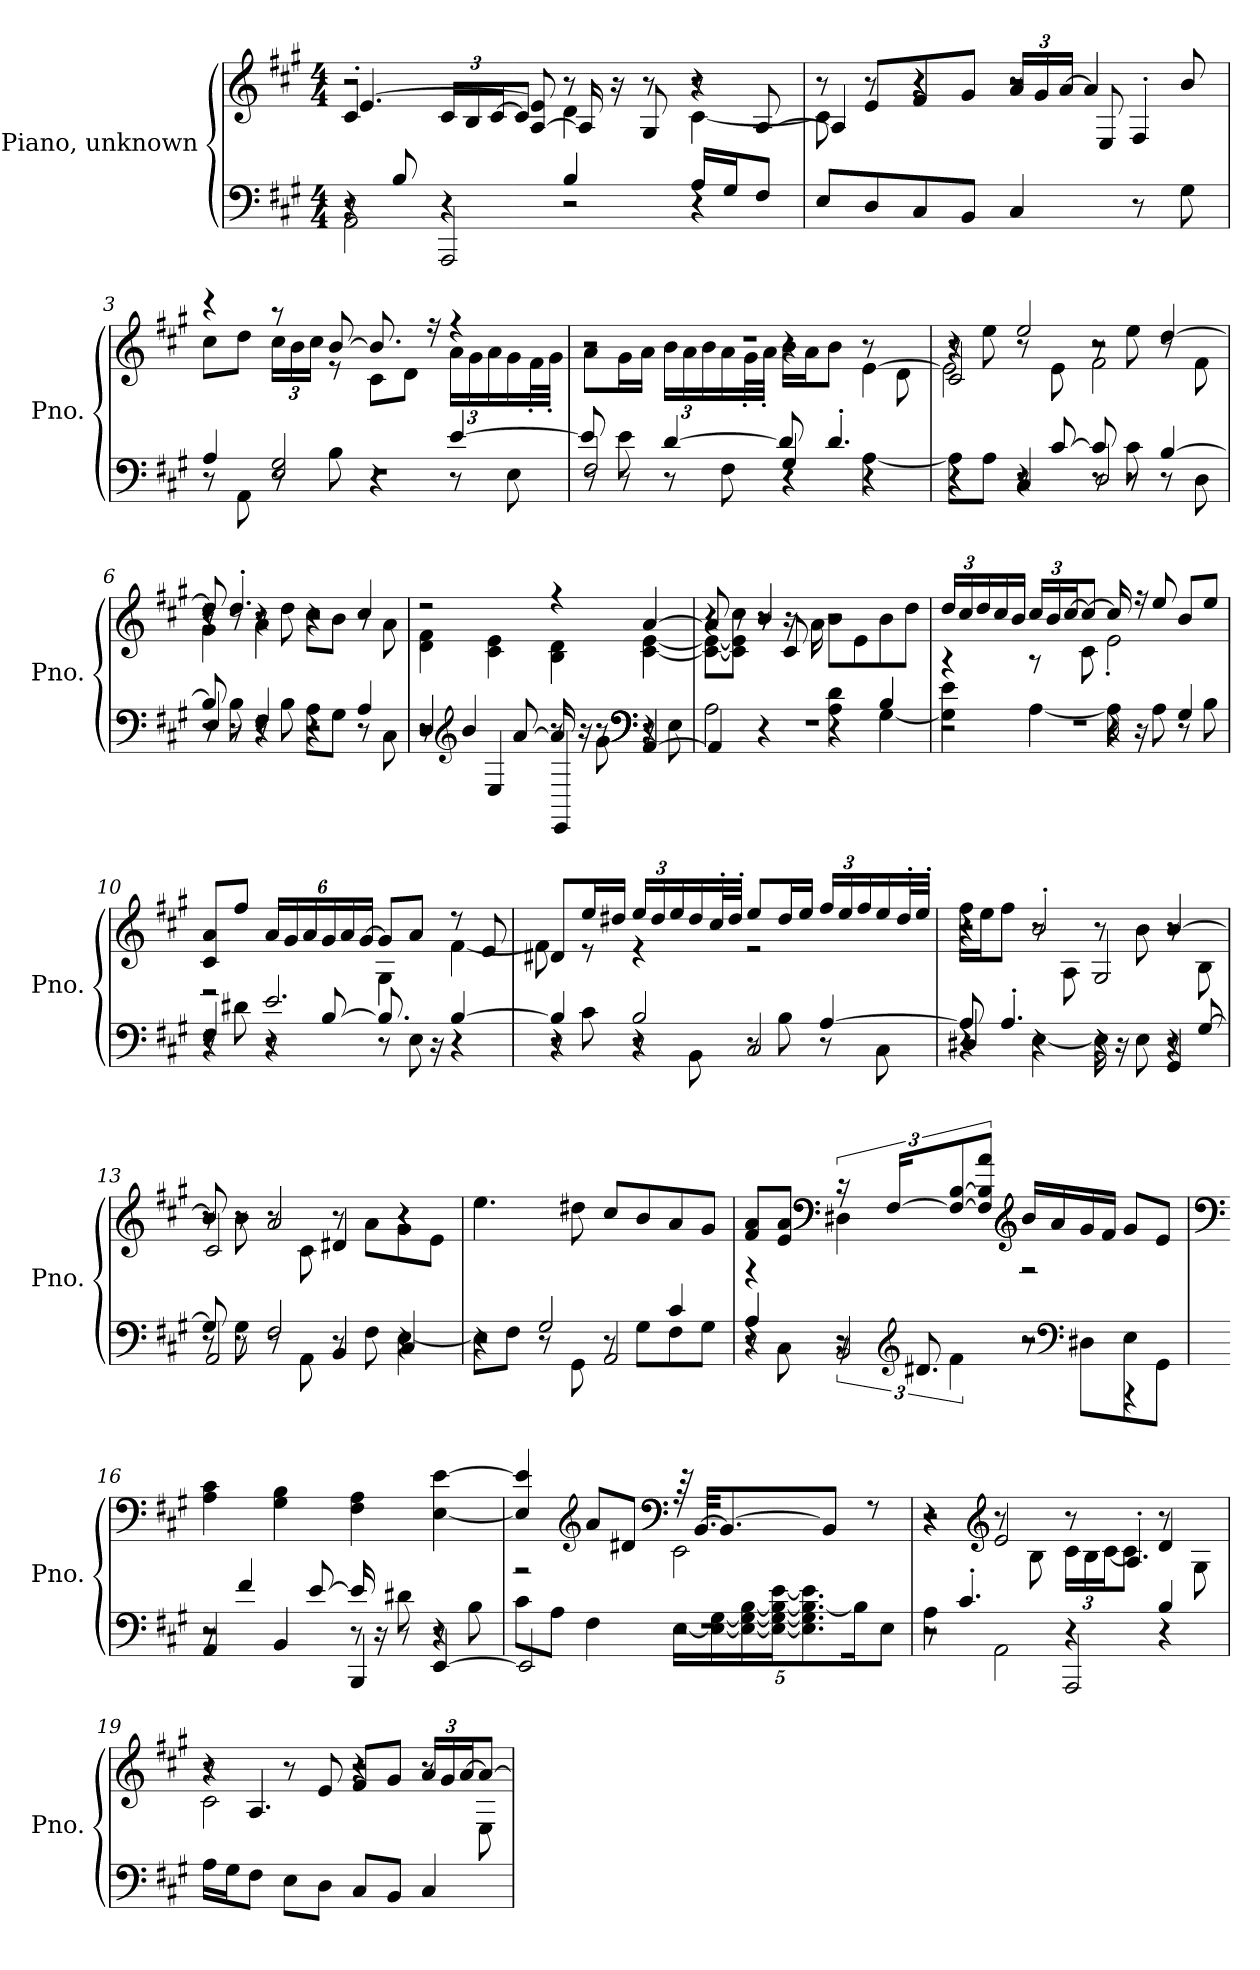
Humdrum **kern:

**kern	**kern
*part1	*part1
*staff2	*staff1
*I"Piano, unknown	*
*I'Pno.	*
*clefF4	*clefG2
*k[f#c#g#]	*k[f#c#g#]
*M4/4	*M4/4
*MM120	*MM120
=1	=1
*^	*^
*	*^	*	*^
8r	2AA\	4r	4c#'/	2r	[4.e/
8B/	.	.	.	.	.
*	*	*	*Xbrackettup	*	*
4r	.	2AAA/	24c#/LL	.	.
.	.	.	24B/	.	.
.	.	.	[24c#/J	.	.
.	.	.	8c#/J]	.	[8A/ 8e/]
4B/	2r	.	8r	4d\	16A/]
.	.	.	.	.	16r
.	.	.	8G#/	.	8r
16A/LL	.	4r	4r	[4c#\	8r
16G#/J	.	.	.	.	.
8F#/J	.	.	.	.	[8A/
*v	*v	*v	*	*	*
=2	=2	=2	=2
8E/L	8r	8c#\]	4A/]
8D/	8e/L	8r	.
8C#/	8f#/	4r	4r
8BB/J	8g#/J	.	.
4C#/	24a/LL	2r	8r
.	24g#/	.	.
.	[24a/JJ	.	.
.	4a/]	.	8E/
8r	.	.	4F#'/
8G#\	8b/	.	.
*	*	*v	*v
!!LO:LB:g=z
=3	=3	=3
*^	*	*
*	*^	*	*
1r	8r	4A/	4r	8cc#\L
.	8AA\	.	.	8dd\J
.	8r	2E/ 2G#/	8r	24cc#\LL
.	.	.	.	24b\
.	.	.	.	24cc#\JJ
.	8B\	.	[8b/	8r
.	4r	.	8.b/]	8c#\L
.	.	.	.	8d\J
.	.	.	16r	.
.	8r	[4e/	4r	24a\LL
.	.	.	.	24g#\
.	.	.	.	24a\
.	8E\	.	.	16g#\
.	.	.	.	32f#'\L
.	.	.	.	32g#'\JJJ
=4	=4	=4	=4	=4
*	*	*	*	*^
2F#/	8r	8e/]	1r	8a\L	2r
.	8e\	8r	.	16g#\L	.
.	.	.	.	16a\JJ	.
.	8r	[4d/	.	24b\LL	.
.	.	.	.	24a\	.
.	.	.	.	24b\	.
.	8F#\	.	.	16a\	.
.	.	.	.	32g#'\L	.
.	.	.	.	32a'\JJJ	.
4G#/	4r	8d/]	.	16b\LL	4r
.	.	.	.	16a\J	.
.	.	4.d'/	.	8b\J	.
4r	[4A\	.	.	8r	[4e\
.	.	.	.	8d\	.
=5	=5	=5	=5	=5	=5
*	*	*	*	*	*^
4r	8A\L]	4r	4r	8r	2c#/	2e\]
.	8A\J	.	.	8ee\	.	.
8r	4r	4C#/	2ee/	8r	.	.
[8c#/	.	.	.	8e\	.	.
8c#/]	8r	2D/	.	8r	2r	2f#\
8r	8c#\	.	.	8ee\	.	.
[4B/	8r	.	[4dd/	8r	.	.
.	8D\	.	.	8f#\	.	.
!!LO:LB:g=z	!!	!!	!!
=6	=6	=6	=6	=6	=6	=6
8B/]	8r	4E/	8dd/]	4r	8r	4g#\
8r	8B\	.	8r	.	4.dd'/	.
4r	8r	4F#/	4r	8r	.	4a\
.	8B\	.	.	8dd\	.	.
2r	8A\L	4r	2r	8cc#\L	4r	2r
.	8G#\J	.	.	8b\J	.	.
.	8r	4A/	.	8r	4cc#/	.
.	8C#\	.	.	8a\	.	.
*	*	*	*	*v	*v	*v
=7	=7	=7	=7	=7
8r	2r	4D/	2r	4d\ 4f#\
*clefG2	*	*	*	*
4b/	.	.	.	.
.	.	4E/	.	4c#\ 4e\
[8a/	.	.	.	.
16a/]	8r	4EE/	4r	4B\ 4d\
16r	.	.	.	.
8r	8g#\	.	.	.
*clefF4	*	*	*	*
4r	8r	[4AA/	[4a/	[4c#\ [4e\
.	8E\	.	.	.
=8	=8	=8	=8	=8
*	*	*	*	*^
1r	2A\	4AA/]	8a/]	8c#\_ 8e\_L	4r
.	.	.	8r	8c#\] 8e\] 8cc#\J	.
.	.	4r	4b/	8r	8r
.	.	.	.	16r	8c#/
.	.	.	.	16a\	.
.	4A\ 4d\	4r	2r	8b\L	2r
.	.	.	.	8e\	.
.	[4G#\	4B/	.	8b\	.
.	.	.	.	8dd\J	.
*	*	*	*	*v	*v
!!LO:LB:g=z
=9	=9	=9	=9	=9
1r	4G#\] 4e\	2r	24dd/LL	4r
.	.	.	24cc#/	.
.	.	.	24dd/	.
.	.	.	16cc#/	.
.	.	.	16b/JJ	.
.	[4A\	.	24cc#/LL	8r
.	.	.	24b/	.
.	.	.	[24cc#/J	.
.	.	.	8cc#/J_	8c#\
.	16A\]	4r	16cc#/]	2e'\
.	16r	.	16r	.
.	8A\	.	8ee/	.
.	8r	4G#/	8b/L	.
.	8B\	.	8ee/J	.
=10	=10	=10	=10	=10
4F#/	8r	4r	8c#/ 8a/L	2r
.	8d#X\	.	8ff#/J	.
2.e/	4r	8r	24a/LL	.
.	.	.	24g#/	.
.	.	.	24a/	.
.	.	[8B/	24g#/	.
.	.	.	24a/	.
.	.	.	[24g#/JJ	.
.	8r	8.B/]	8g#/L]	4G#\
.	8E\	.	8a/J	.
.	.	16r	.	.
.	4r	[4B/	8r	[4f#\
.	.	.	8e/	.
!!LO:LB:g=z	!!
=11	=11	=11	=11	=11
4r	8r	4B/]	8d#X/L	8f#\]
.	8c#\	.	16ee/L	8r
.	.	.	16dd#X/JJ	.
2B/	8r	4r	24ee/LL	4r
.	.	.	24dd#/	.
.	.	.	24ee/	.
.	8BB\	.	16dd#/	.
.	.	.	32cc#'/L	.
.	.	.	32dd#'/JJJ	.
.	8r	2C#/	8ee/L	2r
.	8B\	.	16dd#/L	.
.	.	.	16ee/JJ	.
[4A/	8r	.	24ff#/LL	.
.	.	.	24ee/	.
.	.	.	24ff#/	.
.	8C#\	.	16ee/	.
.	.	.	32dd#'/L	.
.	.	.	32ee'/JJJ	.
=12	=12	=12	=12	=12
*	*	*	*	*^
8A/]	4r	4D#X/	4r	16ff#\LL	2r
.	.	.	.	16ee\J	.
4.A'/	.	.	.	8ff#\J	.
.	[4E\	4r	2b'/	8r	.
.	.	.	.	8A\	.
4r	16E\]	4r	.	8r	2G#/
.	16r	.	.	.	.
.	8E\	.	.	8b\	.
8r	4r	4GG#/	[4b/	8r	.
[8G#/	.	.	.	8B\	.
=13	=13	=13	=13	=13	=13
8G#/]	8r	2AA/	8b/]	8r	2c#/
8r	8G#\	.	8r	8b\	.
2F#/	8r	.	2a/	8r	.
.	8AA\	.	.	8c#\	.
.	8r	4BB/	.	8r	4d#X/
.	8F#\	.	.	8a\L	.
4r	[4E\	4C#/	4r	8g#\	4r
.	.	.	.	8e\J	.
*	*	*	*v	*v	*v
!!LO:LB:g=z
=14	=14	=14	=14
4r	8E\L]	2r	4.ee\
.	8F#\J	.	.
2G#/	8r	.	.
.	8GG#\	.	8dd#X\
.	8r	2AA/	8cc#/L
.	8G#\L	.	8b/
4c#/	8F#\	.	8a/
.	8G#\J	.	8g#/J
=15	=15	=15	=15
*	*	*	*^
4A/	8r	4r	8f#/ 8a/L	4r
.	8C#\	.	8e/ 8a/J	.
*	*	*	*clefF4	*
*	*	*	*brackettup	*
16r	12r	2BB/	24r	4D#X\
.	.	.	[24F#/KL	.
*clefG2	*	*	*	*
8.d#X/	.	.	.	.
.	6f#\	.	12F#/_ [12B/	.
.	.	.	12F#/] 12B/] 12a/J	.
*	*	*	*clefG2	*
2r	8r	.	16b/LL	2r
.	.	.	16a/	.
*clefF4	*	*	*	*
.	8D#X\L	.	16g#/	.
.	.	.	16f#/JJ	.
.	8E\	4r	8g#/L	.
.	8GG#\J	.	8e/J	.
*	*	*	*v	*v
!!LO:PB:g=z
=16	=16	=16	=16
*	*	*	*clefF4
8r	2r	4AA/	4A\ 4c#\
4f#/	.	.	.
.	.	4BB/	4G#\ 4B\
[8e/	.	.	.
16e/]	8r	4BBB/	4F#\ 4A\
16r	.	.	.
8r	8d#X\	.	.
4r	8r	[4EE/	[4E\ [4e\
.	8B\	.	.
=17	=17	=17	=17
*	*	*	*^
1r	8c#\L	2EE/]	4E/] 4e/]	2r
.	8A\J	.	.	.
*	*	*	*clefG2	*
.	4F#\	.	8a/L	.
.	.	.	8d#X/J	.
*	*	*	*clefF4	*
*	*Xbrackettup	*	*	*
.	[20E\LL	2r	64r	2EE\
.	.	.	[32.BB/KKL	.
.	20E\_ [20G#\	.	.	.
.	.	.	8.BB/_	.
.	20E\_ 20G#\_ [20B\	.	.	.
.	20E\_ 20G#\_ 20B\_ [20e\J	.	.	.
.	10.E\] 10.G#\] 10.B\_ 10.e\]	.	.	.
.	.	.	8BB/J]	.
.	20B\K]	.	.	.
.	.	.	8r	.
.	10E\J	.	.	.
!!LO:LB:g=z
=18	=18	=18	=18	=18
*	*	*	*	*^
2r	4A\	8r	4r	4r	2r
.	.	4.c#'/	.	.	.
*	*	*	*clefG2	*	*
.	2AA\	.	2e/	8r	.
.	.	.	.	8B\	.
*	*	*	*	*Xbrackettup	*
4r	.	2AAA/	.	24c#\LL	8r
.	.	.	.	24B\	.
.	.	.	.	[24c#\J	.
.	.	.	.	8c#\J]	4.A'/
4B/	4r	.	4d/	8r	.
.	.	.	.	8G#\	.
*v	*v	*v	*	*	*
=19	=19	=19	=19
16A\LL	4r	2c#\	8r
16G#\J	.	.	.
8F#\J	.	.	4.A/
8E\L	8r	.	.
8D\J	8e/	.	.
8C#/L	8f#/L	4r	2r
8BB/J	8g#/J	.	.
4C#/	24a/LL	8r	.
.	24g#/	.	.
.	[24a/J	.	.
.	8a/J_	8E\	.
*	*v	*v	*v
=	=
*-	*-
